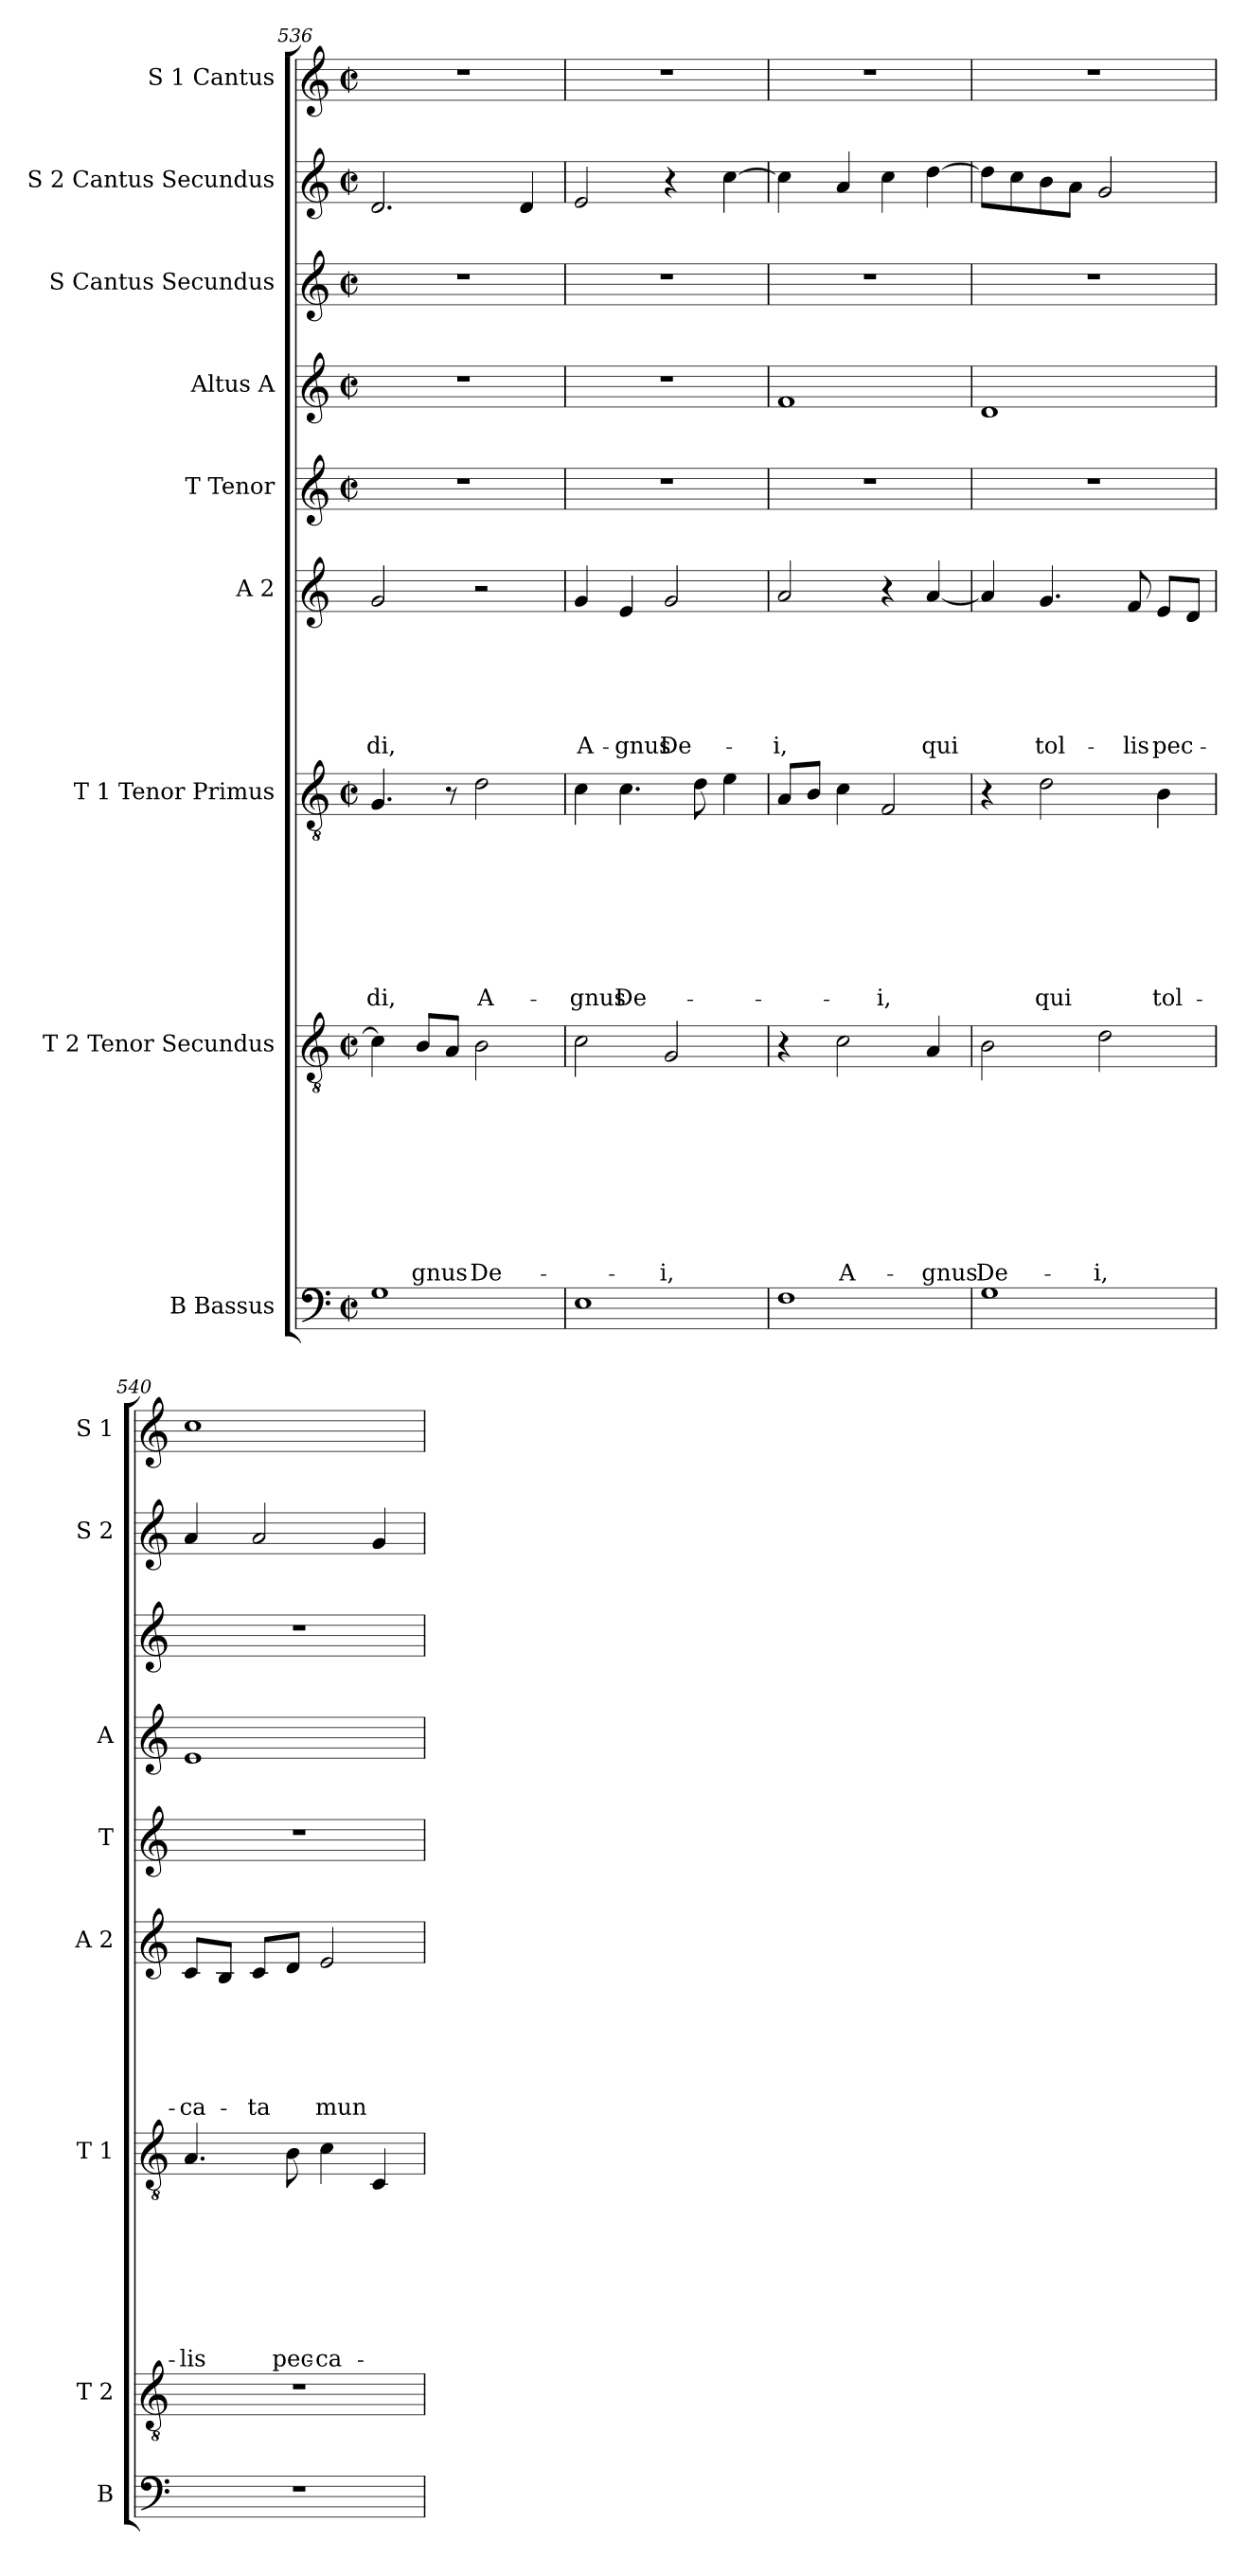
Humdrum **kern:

**kern	**kern	**text	**text	**text	**text	**text	**text	**text	**text	**text	**kern	**text	**text	**text	**text	**text	**text	**text	**text	**kern	**text	**text	**text	**text	**text	**text	**kern	**kern	**kern	**kern	**kern
*part9	*part8	*part8	*part8	*part8	*part8	*part8	*part8	*part8	*part8	*part8	*part7	*part7	*part7	*part7	*part7	*part7	*part7	*part7	*part7	*part6	*part6	*part6	*part6	*part6	*part6	*part6	*part5	*part4	*part3	*part2	*part1
*staff9	*staff8	*staff8	*staff8	*staff8	*staff8	*staff8	*staff8	*staff8	*staff8	*staff8	*staff7	*staff7	*staff7	*staff7	*staff7	*staff7	*staff7	*staff7	*staff7	*staff6	*staff6	*staff6	*staff6	*staff6	*staff6	*staff6	*staff5	*staff4	*staff3	*staff2	*staff1
*I"B Bassus	*I"T 2 Tenor Secundus	*	*	*	*	*	*	*	*	*	*I"T 1 Tenor Primus	*	*	*	*	*	*	*	*	*I"A 2	*	*	*	*	*	*	*I"T Tenor	*I"Altus A	*I"S Cantus Secundus	*I"S 2 Cantus Secundus	*I"S 1 Cantus
*I'B	*I'T 2	*	*	*	*	*	*	*	*	*	*I'T 1	*	*	*	*	*	*	*	*	*I'A 2	*	*	*	*	*	*	*I'T	*I'A	*	*I'S 2	*I'S 1
*clefF4	*clefGv2	*	*	*	*	*	*	*	*	*	*clefGv2	*	*	*	*	*	*	*	*	*clefG2	*	*	*	*	*	*	*clefG2	*clefG2	*clefG2	*clefG2	*clefG2
*k[]	*k[]	*	*	*	*	*	*	*	*	*	*k[]	*	*	*	*	*	*	*	*	*k[]	*	*	*	*	*	*	*k[]	*k[]	*k[]	*k[]	*k[]
*C:	*C:	*	*	*	*	*	*	*	*	*	*C:	*	*	*	*	*	*	*	*	*C:	*	*	*	*	*	*	*C:	*C:	*C:	*C:	*C:
*M2/2	*M2/2	*	*	*	*	*	*	*	*	*	*M2/2	*	*	*	*	*	*	*	*	*	*	*	*	*	*	*	*M2/2	*M2/2	*M2/2	*M2/2	*M2/2
*met(c|)	*met(c|)	*	*	*	*	*	*	*	*	*	*met(c|)	*	*	*	*	*	*	*	*	*	*	*	*	*	*	*	*met(c|)	*met(c|)	*met(c|)	*met(c|)	*met(c|)
=536	=536	=536	=536	=536	=536	=536	=536	=536	=536	=536	=536	=536	=536	=536	=536	=536	=536	=536	=536	=536	=536	=536	=536	=536	=536	=536	=536	=536	=536	=536	=536
!	!	!	!	!	!	!	!	!	!	!	!	!	!	!	!	!	!	!	!LO:LY:b	!	!	!	!	!	!	!LO:LY:b	!	!	!	!	!
1G	4c\]	.	.	.	.	.	.	.	.	.	4.G/	.	.	.	.	.	.	.	-di,	2g/	.	.	.	.	.	-di,	1r	1r	1r	2.d/	1r
!	!	!	!	!	!	!	!	!	!	!LO:LY:b	!	!	!	!	!	!	!	!	!	!	!	!	!	!	!	!	!	!	!	!	!
.	8B/L	.	.	.	.	.	.	.	.	-gnus	.	.	.	.	.	.	.	.	.	.	.	.	.	.	.	.	.	.	.	.	.
.	8A/J	.	.	.	.	.	.	.	.	.	8r	.	.	.	.	.	.	.	.	.	.	.	.	.	.	.	.	.	.	.	.
!	!	!	!	!	!	!	!	!	!	!LO:LY:b	!	!	!	!	!	!	!	!	!LO:LY:b	!	!	!	!	!	!	!	!	!	!	!	!
.	2B\	.	.	.	.	.	.	.	.	De-	2d\	.	.	.	.	.	.	.	A-	2r	.	.	.	.	.	.	.	.	.	.	.
.	.	.	.	.	.	.	.	.	.	.	.	.	.	.	.	.	.	.	.	.	.	.	.	.	.	.	.	.	.	4d/	.
=537	=537	=537	=537	=537	=537	=537	=537	=537	=537	=537	=537	=537	=537	=537	=537	=537	=537	=537	=537	=537	=537	=537	=537	=537	=537	=537	=537	=537	=537	=537	=537
!	!	!	!	!	!	!	!	!	!	!	!	!	!	!	!	!	!	!	!LO:LY:b	!	!	!	!	!	!	!LO:LY:b	!	!	!	!	!
1E	2c\	.	.	.	.	.	.	.	.	.	4c\	.	.	.	.	.	.	.	-gnus	4g/	.	.	.	.	.	A-	1r	1r	1r	2e/	1r
!	!	!	!	!	!	!	!	!	!	!	!	!	!	!	!	!	!	!	!LO:LY:b	!	!	!	!	!	!	!LO:LY:b	!	!	!	!	!
.	.	.	.	.	.	.	.	.	.	.	4.c\	.	.	.	.	.	.	.	De-	4e/	.	.	.	.	.	-gnus	.	.	.	.	.
!	!	!	!	!	!	!	!	!	!	!LO:LY:b	!	!	!	!	!	!	!	!	!	!	!	!	!	!	!	!LO:LY:b	!	!	!	!	!
.	2G/	.	.	.	.	.	.	.	.	-i,	.	.	.	.	.	.	.	.	.	2g/	.	.	.	.	.	De-	.	.	.	4r	.
.	.	.	.	.	.	.	.	.	.	.	8d\	.	.	.	.	.	.	.	.	.	.	.	.	.	.	.	.	.	.	.	.
.	.	.	.	.	.	.	.	.	.	.	4e\	.	.	.	.	.	.	.	.	.	.	.	.	.	.	.	.	.	.	[>4cc\	.
=538	=538	=538	=538	=538	=538	=538	=538	=538	=538	=538	=538	=538	=538	=538	=538	=538	=538	=538	=538	=538	=538	=538	=538	=538	=538	=538	=538	=538	=538	=538	=538
!	!	!	!	!	!	!	!	!	!	!	!	!	!	!	!	!	!	!	!	!	!	!	!	!	!	!LO:LY:b	!	!	!	!	!
1F	4r	.	.	.	.	.	.	.	.	.	8A/L	.	.	.	.	.	.	.	.	2a/	.	.	.	.	.	-i,	1r	1f	1r	4cc\]	1r
.	.	.	.	.	.	.	.	.	.	.	8B/J	.	.	.	.	.	.	.	.	.	.	.	.	.	.	.	.	.	.	.	.
!	!	!	!	!	!	!	!	!	!	!LO:LY:b	!	!	!	!	!	!	!	!	!	!	!	!	!	!	!	!	!	!	!	!	!
.	2c\	.	.	.	.	.	.	.	.	A-	4c\	.	.	.	.	.	.	.	.	.	.	.	.	.	.	.	.	.	.	4a/	.
!	!	!	!	!	!	!	!	!	!	!	!	!	!	!	!	!	!	!	!LO:LY:b	!	!	!	!	!	!	!	!	!	!	!	!
.	.	.	.	.	.	.	.	.	.	.	2F/	.	.	.	.	.	.	.	-i,	4r	.	.	.	.	.	.	.	.	.	4cc\	.
!	!	!	!	!	!	!	!	!	!	!LO:LY:b	!	!	!	!	!	!	!	!	!	!	!	!	!	!	!	!LO:LY:b	!	!	!	!	!
.	4A/	.	.	.	.	.	.	.	.	-gnus	.	.	.	.	.	.	.	.	.	[<4a/	.	.	.	.	.	qui	.	.	.	[>4dd\	.
=539	=539	=539	=539	=539	=539	=539	=539	=539	=539	=539	=539	=539	=539	=539	=539	=539	=539	=539	=539	=539	=539	=539	=539	=539	=539	=539	=539	=539	=539	=539	=539
!	!	!	!	!	!	!	!	!	!	!LO:LY:b	!	!	!	!	!	!	!	!	!	!	!	!	!	!	!	!	!	!	!	!	!
1G	2B\	.	.	.	.	.	.	.	.	De-	4r	.	.	.	.	.	.	.	.	4a/]	.	.	.	.	.	.	1r	1d	1r	8dd\L]	1r
.	.	.	.	.	.	.	.	.	.	.	.	.	.	.	.	.	.	.	.	.	.	.	.	.	.	.	.	.	.	8cc\	.
!	!	!	!	!	!	!	!	!	!	!	!	!	!	!	!	!	!	!	!LO:LY:b	!	!	!	!	!	!	!LO:LY:b	!	!	!	!	!
.	.	.	.	.	.	.	.	.	.	.	2d\	.	.	.	.	.	.	.	qui	4.g/	.	.	.	.	.	tol-	.	.	.	8b\	.
.	.	.	.	.	.	.	.	.	.	.	.	.	.	.	.	.	.	.	.	.	.	.	.	.	.	.	.	.	.	8a\J	.
!	!	!	!	!	!	!	!	!	!	!LO:LY:b	!	!	!	!	!	!	!	!	!	!	!	!	!	!	!	!	!	!	!	!	!
.	2d\	.	.	.	.	.	.	.	.	-i,	.	.	.	.	.	.	.	.	.	.	.	.	.	.	.	.	.	.	.	2g/	.
!	!	!	!	!	!	!	!	!	!	!	!	!	!	!	!	!	!	!	!	!	!	!	!	!	!	!LO:LY:b	!	!	!	!	!
.	.	.	.	.	.	.	.	.	.	.	.	.	.	.	.	.	.	.	.	8f/	.	.	.	.	.	-lis	.	.	.	.	.
!	!	!	!	!	!	!	!	!	!	!	!	!	!	!	!	!	!	!	!LO:LY:b	!	!	!	!	!	!	!LO:LY:b	!	!	!	!	!
.	.	.	.	.	.	.	.	.	.	.	4B\	.	.	.	.	.	.	.	tol-	8e/L	.	.	.	.	.	pec-	.	.	.	.	.
.	.	.	.	.	.	.	.	.	.	.	.	.	.	.	.	.	.	.	.	8d/J	.	.	.	.	.	.	.	.	.	.	.
!!LO:LB:g=z
=540	=540	=540	=540	=540	=540	=540	=540	=540	=540	=540	=540	=540	=540	=540	=540	=540	=540	=540	=540	=540	=540	=540	=540	=540	=540	=540	=540	=540	=540	=540	=540
!	!	!	!	!	!	!	!	!	!	!	!	!	!	!	!	!	!	!	!LO:LY:b	!	!	!	!	!	!	!LO:LY:b	!	!	!	!	!
1r	1r	.	.	.	.	.	.	.	.	.	4.A/	.	.	.	.	.	.	.	-lis	8c/L	.	.	.	.	.	-ca-	1r	1e	1r	4a/	1cc
.	.	.	.	.	.	.	.	.	.	.	.	.	.	.	.	.	.	.	.	8B/J	.	.	.	.	.	.	.	.	.	.	.
!	!	!	!	!	!	!	!	!	!	!	!	!	!	!	!	!	!	!	!	!	!	!	!	!	!	!LO:LY:b	!	!	!	!	!
.	.	.	.	.	.	.	.	.	.	.	.	.	.	.	.	.	.	.	.	8c/L	.	.	.	.	.	-ta	.	.	.	2a/	.
!	!	!	!	!	!	!	!	!	!	!	!	!	!	!	!	!	!	!	!LO:LY:b	!	!	!	!	!	!	!	!	!	!	!	!
.	.	.	.	.	.	.	.	.	.	.	8B\	.	.	.	.	.	.	.	pec-	8d/J	.	.	.	.	.	.	.	.	.	.	.
!	!	!	!	!	!	!	!	!	!	!	!	!	!	!	!	!	!	!	!LO:LY:b:rj	!	!	!	!	!	!	!LO:LY:b	!	!	!	!	!
.	.	.	.	.	.	.	.	.	.	.	4c\	.	.	.	.	.	.	.	-ca-	2e/	.	.	.	.	.	mun-	.	.	.	.	.
.	.	.	.	.	.	.	.	.	.	.	4C/	.	.	.	.	.	.	.	.	.	.	.	.	.	.	.	.	.	.	4g/	.
=	=	=	=	=	=	=	=	=	=	=	=	=	=	=	=	=	=	=	=	=	=	=	=	=	=	=	=	=	=	=	=
*-	*-	*-	*-	*-	*-	*-	*-	*-	*-	*-	*-	*-	*-	*-	*-	*-	*-	*-	*-	*-	*-	*-	*-	*-	*-	*-	*-	*-	*-	*-	*-
